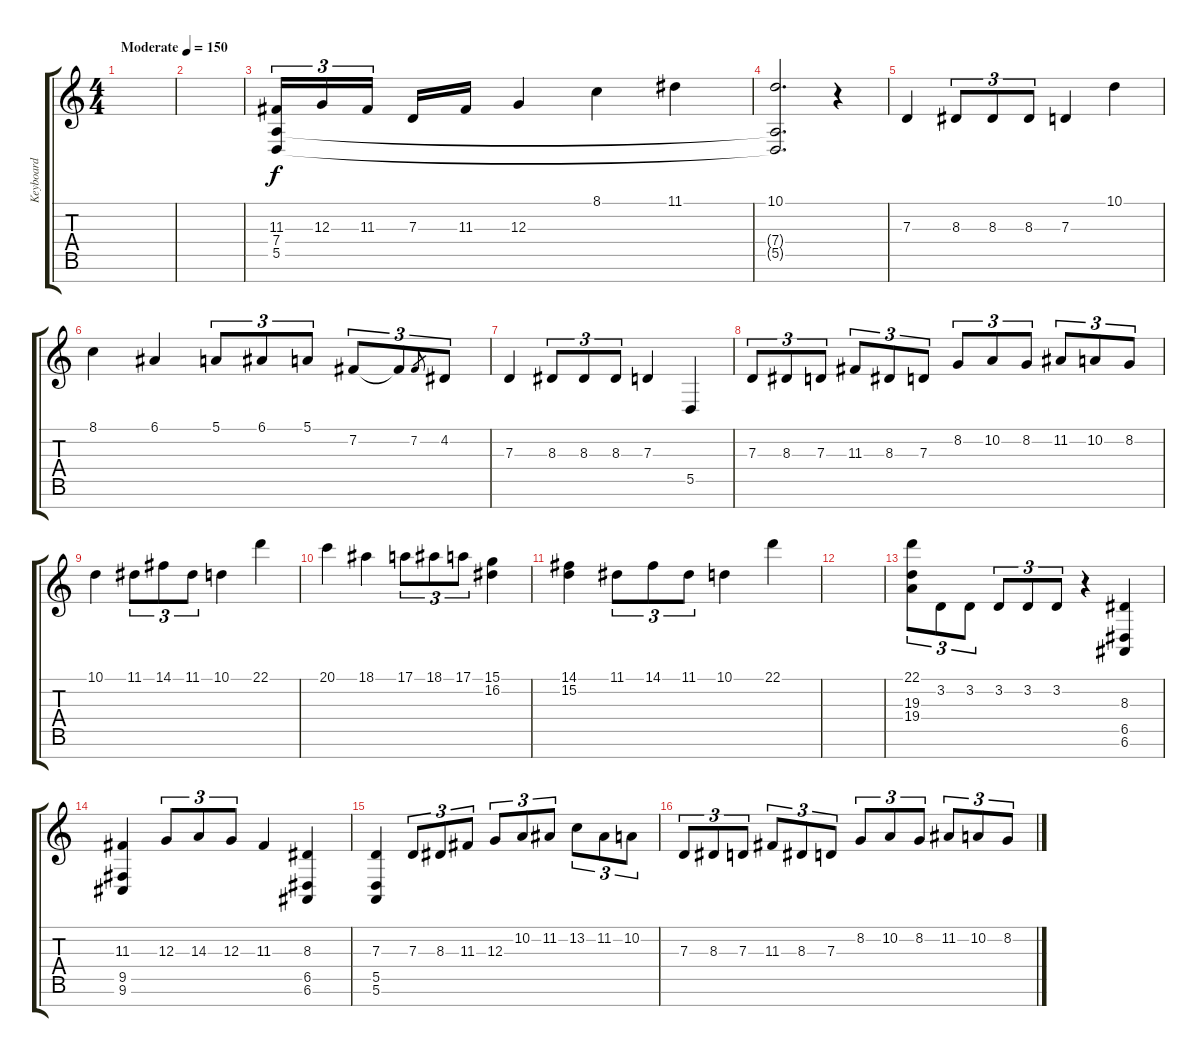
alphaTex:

\track ("Keyboard" "Keyboard") {instrument stringensemble1}
\staff {score tabs}
\tuning (E4 B3 G3 D3 A2 E2 B1) {hide}
\ts (4 4)
\tempo (150 "Moderate")
\clef g2
\ks c
|
|
(11.3 7.4 5.5).16{tu (3 2)} 12.3.16{tu (3 2)} 11.3.16{tu (3 2) beam splitsecondary} 7.3.16 11.3.16 12.3.4 8.1.4 11.1.4 |
(10.1 7.4{t} 5.5{t}).2{d} r.4 |
7.3.4 8.3.8{tu (3 2)} 8.3.8{tu (3 2)} 8.3.8{tu (3 2)} 7.3.4 10.1.4 |
8.1.4 6.1.4 5.1.8{tu (3 2)} 6.1.8{tu (3 2)} 5.1.8{tu (3 2)} 7.2.8{tu (3 2)} 7.2{t}.8{tu (3 2)} 7.2.8{gr} 4.2.8{tu (3 2)} |
7.3.4 8.3.8{tu (3 2)} 8.3.8{tu (3 2)} 8.3.8{tu (3 2)} 7.3.4 5.5.4 |
7.3.8{tu (3 2)} 8.3.8{tu (3 2)} 7.3.8{tu (3 2)} 11.3.8{tu (3 2)} 8.3.8{tu (3 2)} 7.3.8{tu (3 2)} 8.2.8{tu (3 2)} 10.2.8{tu (3 2)} 8.2.8{tu (3 2)} 11.2.8{tu (3 2)} 10.2.8{tu (3 2)} 8.2.8{tu (3 2)} |
10.1.4 11.1.8{tu (3 2)} 14.1.8{tu (3 2)} 11.1.8{tu (3 2)} 10.1.4 22.1.4 |
20.1.4 18.1.4 17.1.8{tu (3 2)} 18.1.8{tu (3 2)} 17.1.8{tu (3 2)} (15.1 16.2).4 |
(14.1 15.2).4 11.1.8{tu (3 2)} 14.1.8{tu (3 2)} 11.1.8{tu (3 2)} 10.1.4 22.1.4 |
|
(22.1 19.3 19.4).8{tu (3 2)} 3.2.8{tu (3 2)} 3.2.8{tu (3 2)} 3.2.8{tu (3 2)} 3.2.8{tu (3 2)} 3.2.8{tu (3 2)} r.4 (8.3 6.5 6.6).4 |
(11.3 9.5 9.6).4 12.3.8{tu (3 2)} 14.3.8{tu (3 2)} 12.3.8{tu (3 2)} 11.3.4 (8.3 6.5 6.6).4 |
(7.3 5.5 5.6).4 7.3.8{tu (3 2)} 8.3.8{tu (3 2)} 11.3.8{tu (3 2)} 12.3.8{tu (3 2)} 10.2.8{tu (3 2)} 11.2.8{tu (3 2)} 13.2.8{tu (3 2)} 11.2.8{tu (3 2)} 10.2.8{tu (3 2)} |
7.3.8{tu (3 2)} 8.3.8{tu (3 2)} 7.3.8{tu (3 2)} 11.3.8{tu (3 2)} 8.3.8{tu (3 2)} 7.3.8{tu (3 2)} 8.2.8{tu (3 2)} 10.2.8{tu (3 2)} 8.2.8{tu (3 2)} 11.2.8{tu (3 2)} 10.2.8{tu (3 2)} 8.2.8{tu (3 2)}
